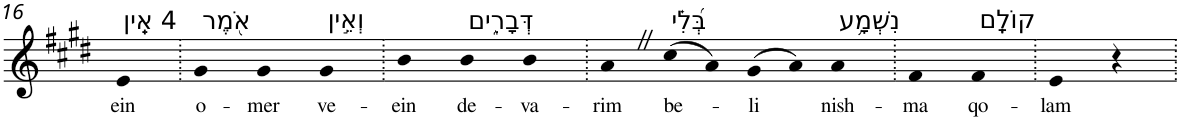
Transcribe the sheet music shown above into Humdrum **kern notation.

**kern	**text
*part1	*part1
*staff1	*staff1
*I"Piano	*
*I'Pno	*
!!LO:PB:g=z
*clefG2	*
*k[f#c#g#d#]	*
*E:	*
=16	=16
!LO:TX:a:t=4 אֵֽין	!
!	!LO:LY:b
4e	ein
=17.	=17.
!LO:TX:a:t=אֹ֭מֶר	!
!	!LO:LY:b
4g#	o-
!	!LO:LY:b
4g#	-mer
!LO:TX:a:t=וְאֵ֣ין	!
!	!LO:LY:b
4g#	ve-
=18.	=18.
!	!LO:LY:b
4b	-ein
!LO:TX:a:t=דְּבָרִ֑ים	!
!	!LO:LY:b
4b	de-
!	!LO:LY:b
4b	-va-
=19.	=19.
!	!LO:LY:b
4aZ	-rim
!LO:TX:a:t=בְּ֝לִ֗י	!
!	!LO:LY:b
(>8cc#	be-
8a)	.
!	!LO:LY:b
(>8g#	-li
8a)	.
!LO:TX:a:t=נִשְׁמָ֥ע	!
!	!LO:LY:b
4a	nish-
=20.	=20.
!	!LO:LY:b
4f#	-ma
!LO:TX:a:t=קוֹלָֽם	!
!	!LO:LY:b
4f#	qo-
=21.	=21.
!	!LO:LY:b
4e	-lam
4r	.
=.	=.
*-	*-
